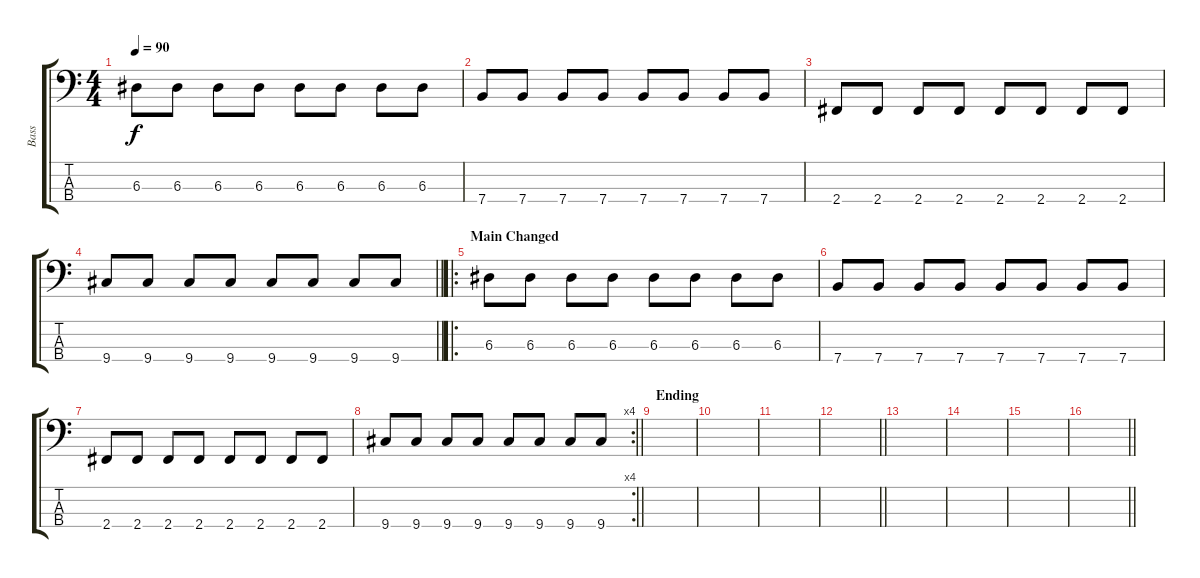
\track ("Bass" "Bass") {instrument electricbassfinger}
\staff {score tabs}
\tuning (G2 D2 A1 E1) {hide}
\ts (4 4)
\tempo 90
\clef f4
\ks c
6.3.8{dy f} 6.3.8 6.3.8 6.3.8 6.3.8 6.3.8 6.3.8 6.3.8 |
7.4.8 7.4.8 7.4.8 7.4.8 7.4.8 7.4.8 7.4.8 7.4.8 |
2.4.8 2.4.8 2.4.8 2.4.8 2.4.8 2.4.8 2.4.8 2.4.8 |
\barLineRight lightlight
9.4.8 9.4.8 9.4.8 9.4.8 9.4.8 9.4.8 9.4.8 9.4.8 |
\ro
\section ("" "Main Changed")
6.3.8 6.3.8 6.3.8 6.3.8 6.3.8 6.3.8 6.3.8 6.3.8 |
7.4.8 7.4.8 7.4.8 7.4.8 7.4.8 7.4.8 7.4.8 7.4.8 |
2.4.8 2.4.8 2.4.8 2.4.8 2.4.8 2.4.8 2.4.8 2.4.8 |
\rc 4
\barLineRight lightlight
9.4.8 9.4.8 9.4.8 9.4.8 9.4.8 9.4.8 9.4.8 9.4.8 |
\section ("" "Ending")
|
|
|
\barLineRight lightlight
|
|
|
|
\barLineRight lightlight
